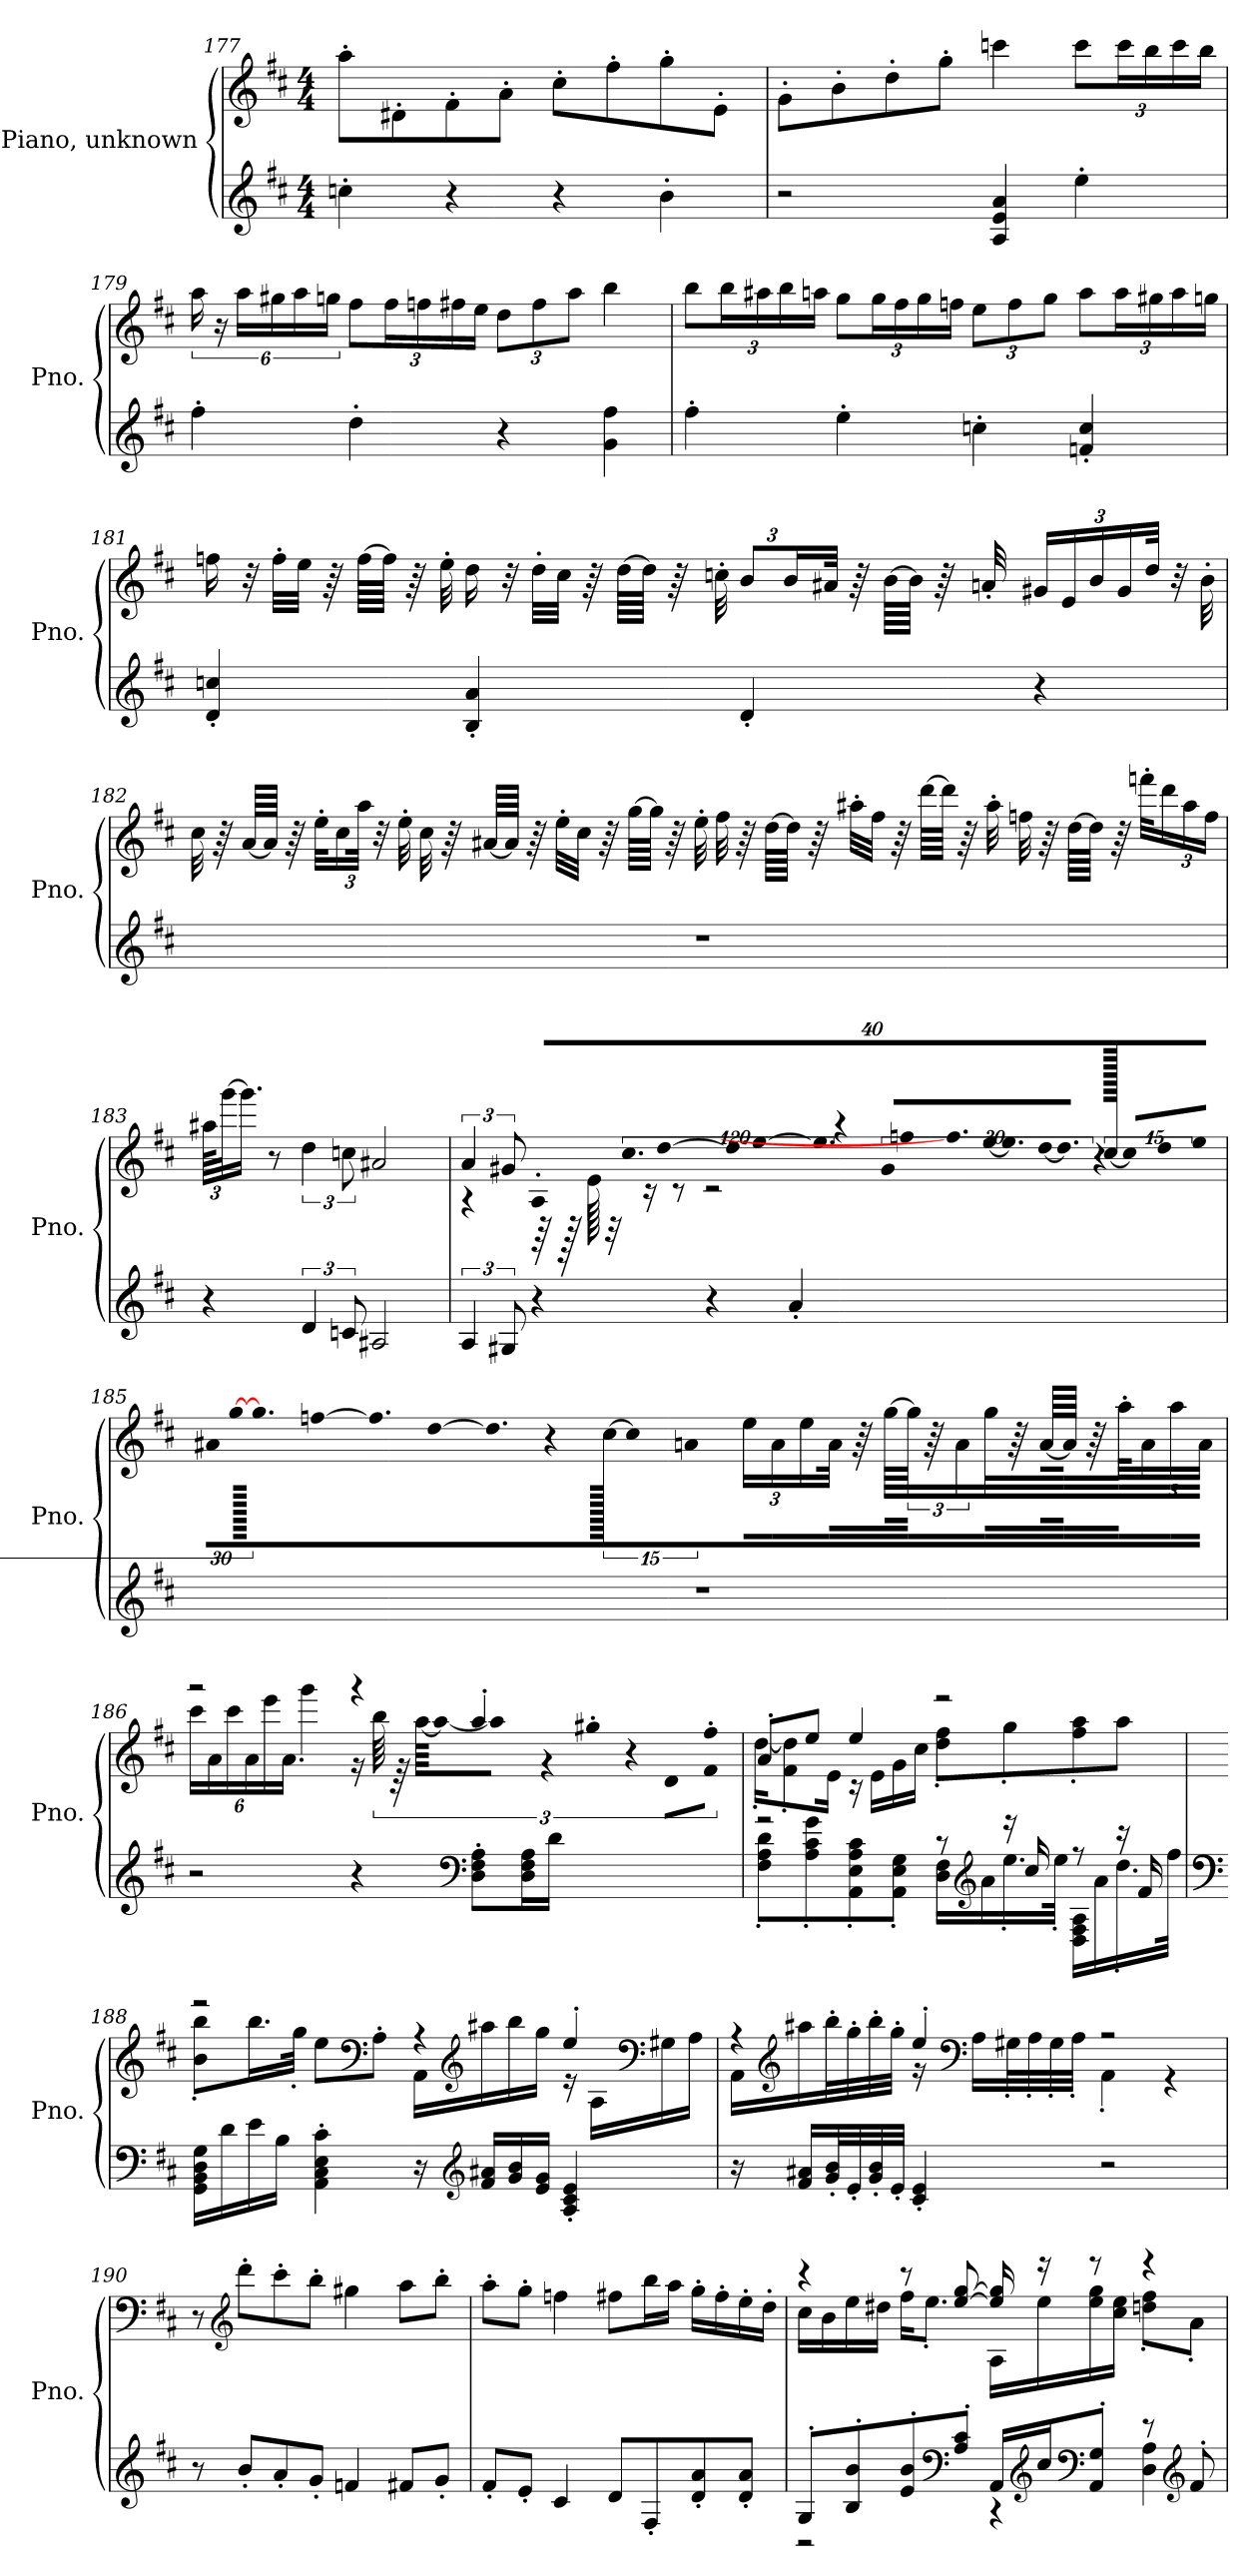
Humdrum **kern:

**kern	**kern
*part1	*part1
*staff2	*staff1
*I"Piano, unknown	*
*I'Pno.	*
*clefG2	*clefG2
*k[f#c#]	*k[f#c#]
*M4/4	*M4/4
=177	=177
4ccn'\	8aa'\L
.	8d#X'\
4r	8f#'\
.	8a'\J
4r	8cc#'\L
.	8ff#'\
4b'\	8gg'\
.	8e'\J
=178	=178
2r	8g'\L
.	8b'\
.	8dd'\
.	8gg'\J
4A/ 4e/ 4a/	4cccn\
*	*Xbrackettup
4ee'\	12ccc\L
.	24ccc\L
.	24bb\
.	24ccc\
.	24bb\JJ
!!LO:LB:g=z
=179	=179
*	*brackettup
4ff#'\	24aa\
.	24r
.	24aa\LL
*	*Xbrackettup
.	24gg#X\
.	24aa\
.	24ggn\JJ
4dd'\	12ff#\L
.	24ff#\L
.	24ffn\
.	24ff#X\
.	24ee\JJ
4r	12dd\L
.	12ff#\
.	12aa\J
4g\ 4ff#\	4bb\
=180	=180
4ff#'\	12bb\L
.	24bb\L
.	24aa#X\
.	24bb\
.	24aan\JJ
4ee'\	12gg\L
.	24gg\L
.	24ff#\
.	24gg\
.	24ffn\JJ
4ccn'\	12ee\L
.	12ff\
.	12gg\J
4fn/' 4cc/'	12aa\L
.	24aa\L
.	24gg#X\
.	24aa\
.	24ggn\JJ
!!LO:LB:g=z
=181	=181
4d/' 4ccn/'	16ffn\
.	32r
.	32ff'\LLL
.	32ee\JJJ
.	64r
.	[64ff\LLLL
.	64ff\JJJJ]
.	64r
.	32ee'\
4B/' 4a/'	16dd\
.	32r
.	32dd'\LLL
.	32cc#\JJJ
.	64r
.	[64dd\LLLL
.	64dd\JJJJ]
.	64r
.	32ccn'\
4d'/	12b/L
.	24b/L
.	32a#X/JJk
.	64r
.	[64b\LLLL
.	64b\JJJJ]
.	64r
.	32an'/
4r	24g#X/LL
.	24e/
.	24b/
.	24g#/
.	48dd/JJk
.	32r
.	32b'\
!!LO:PB:g=z
=182	=182
1r	32cc#\
.	64r
.	[64a/LLLL
.	64a/JJJJ]
.	64r
.	32ee'\KLL
.	24cc#\
.	48aa\JJk
.	32r
.	32ee'\
.	32cc#\
.	64r
.	[64a#X/LLLL
.	64a#/JJJJ]
.	64r
.	32ee'\LLL
.	32cc#\JJJ
.	64r
.	[64gg\LLLL
.	64gg\JJJJ]
.	64r
.	32ee'\
.	32ff#\
.	64r
.	[64dd\LLLL
.	64dd\JJJJ]
.	64r
.	32aa#X'\LLL
.	32ff#\JJJ
.	64r
.	[64ddd\LLLL
.	64ddd\JJJJ]
.	64r
.	32aa#'\
.	32ffn\
.	64r
.	[64dd\LLLL
.	64dd\JJJJ]
.	64r
.	32fffn'\KLL
.	24ddd\
.	24aa#\
.	24ff\JJ
!!LO:LB:g=z
=183	=183
4r	96aa#X\KLLL
.	[48ggg\J
.	16.ggg\JJ]
.	8r
*	*brackettup
6d/	6dd\
12cn/	12ccn\
2A#X/	2a#X/
=184	=184
*	*^
6A/	6a/	4r
12G#X/	12g#X/	.
!	!LO:N:vis=32	!
4r	640%23A'/LLL	64r
.	.	128r
.	.	128e\
.	.	32r
!	!LO:N:vis=32.	!
.	1920%103cc#/	.
.	.	16r
!	!LO:N:vis=64	!
.	[960%17dd/K	.
!	!LO:N:vis=32.	!
.	1920%103dd/]	.
.	.	8r
!	!LO:N:vis=64	!
.	[960%17ee/K	.
!	!LO:N:vis=32.	!
.	1920%103ee/JJJ]	.
!	!LO:N:vis=64	!
.	960%17r	.
!	!LO:N:vis=64	!
4r	960%17g#/LLLL	2r
!	!LO:N:vis=64	!
.	[960%17ffn/J	.
.	1920ryy	.
!	!LO:N:vis=32.	!
.	1920%103ff/]	.
!	!LO:N:vis=64	!
.	[960%17ee/K	.
!	!LO:N:vis=32.	!
.	1920%103ee/]	.
!	!LO:N:vis=64	!
.	[960%17dd/K	.
!	!LO:N:vis=32.	!
.	1920%103dd/JJJ]	.
!	!LO:N:vis=64	!
.	960%17r	.
4a'/	[1920cc#/	.
.	640%53cc#/L]	.
.	12dd/	.
.	12ee/J	.
*	*v	*v
!!LO:LB:g=z
=185	=185
!	!LO:N:vis=64
1r	960%17a#X\LLLL
!	!LO:N:vis=64
.	[960%17gg\J
.	1920ryy
!	!LO:N:vis=32.
.	1920%103gg\]
!	!LO:N:vis=64
.	[960%17ffn\K
!	!LO:N:vis=32.
.	1920%103ff\]
!	!LO:N:vis=64
.	[960%17dd\K
!	!LO:N:vis=32.
.	1920%103dd\JJJ]
!	!LO:N:vis=64
.	960%17r
.	[1920cc#\
.	1920%319cc#\]
.	12an/
*	*Xbrackettup
.	24ee\LL
.	24a\
.	24ee\
.	32a\JJk
.	64r
.	[64gg\LLLL
*	*brackettup
.	96gg\JJJJ]
.	96r
.	24a/
.	32gg\
.	64r
.	[64a/LLLL
.	64a/JJJJ]
.	64r
.	32aa'\KLL
*	*Xbrackettup
.	24a\
.	24aa\
.	24a\JJ
!!LO:LB:g=z
=186	=186
*	*^
2r	2r	24ccc#\LL
.	.	24a\
.	.	24ccc#\
.	.	24a\
.	.	24eee\
.	.	24a\JJ
.	.	4ggg'\
4r	4r	16r
*	*	*brackettup
.	.	96bb\
.	.	96r
.	.	[96aa\KLLL
.	.	32aa\J_
.	.	16aa\JJ]
.	.	32r
.	.	32gg#X'\
*clefF4	*	*
8D\' 8F#\' 8A\'L	4aa'/	16r
.	.	16d\KL
16D\ 16F#\ 16A\L	.	8f#\' 8ff#\'J
16d\JJ	.	.
=187	=187	=187
*^	*	*
2r	8F#\' 8A\' 8d\'L	8a'/L	[16dd'\KL
.	.	.	8f#\' 8dd\]'
.	8A\' 8c#\' 8g\'	8ee/J	.
.	.	.	16e\Jk
.	8AA\' 8E\' 8A\' 8c#\'	4ee/	16r
.	.	.	16e\LL
.	8AA\' 8E\' 8G\'J	.	16g\
.	.	.	16cc#\JJ
8r	16D\ 16F#\LL	2r	8dd\' 8ff#\'L
*clefG2	*	*	*
.	16a\	.	.
16r	16.ee'\	.	8gg'\
16cc#/	.	.	.
.	32ee'\JJk	.	.
8r	16D\ 16F#\ 16A\LL	.	8ff#\' 8aa\'
.	16a\	.	.
16r	16.dd'\	.	8aa\J
16f#/	.	.	.
.	32ff#\JJk	.	.
*v	*v	*	*
!!LO:LB:g=z	!!
=188	=188	=188
*clefF4	*	*
16GG\ 16BB\ 16D\ 16G\LL	2r	8b\' 8bb\'L
16d\	.	.
16e\	.	16.bb\L
16B\JJ	.	.
.	.	32gg'\JJk
4AA\' 4C#\' 4E\' 4c#\'	.	8ee\L
*	*clefF4	*
.	.	8A'\J
16r	4r	16AA\LL
*clefG2	*clefG2	*
16f#/ 16a#X/LL	.	16aa#X\
16g/ 16b/	.	16bb\
16e/ 16g/JJ	.	16gg\JJ
4A/' 4c#/' 4e/'	4ee'/	16r
.	.	16A\LL
*	*clefF4	*
.	.	16G#X\
.	.	16A\JJ
=189	=189	=189
16r	4r	16AA\LL
*	*clefG2	*
16f#/ 16a#X/LL	.	16aa#X\
32g/' 32b/'L	.	32bb'\L
32e'/	.	32gg'\
32g/' 32b/'	.	32bb'\
32e'/JJJ	.	32gg'\JJJ
4c#/' 4e/'	4ee'/	16r
*	*clefF4	*
.	.	16A\LL
.	.	32G#X'\L
.	.	32A'\
.	.	32G#'\
.	.	32A'\JJJ
2r	2r	4AA'\
.	.	4r
*	*v	*v
!!LO:LB:g=z
=190	=190
8r	8r
*	*clefG2
8b'/L	8ddd'\L
8a'/	8ccc#'\
8g'/J	8bb'\J
4fn/	4gg#X\
8f#X/L	8aa\L
8g'/J	8bb'\J
=191	=191
8f#'/L	8aa'\L
8e'/J	8gg'\J
4c#/	4ffn\
8d/L	8ff#X\L
8F#'/	16bb\L
.	16aa\JJ
8d/' 8a/'	16gg'\LL
.	16ff#'\
8d/' 8a/'J	16ee'\
.	16dd'\JJ
!!LO:PB:g=z
=192	=192
*^	*^
8G'/L	2r	4r	16cc#\LL
.	.	.	16b\
8B/' 8b/'	.	.	16ee\
.	.	.	16dd#X\JJ
8e/' 8b/'	.	8r	16ff#\KL
.	.	.	8.ee'\J
*clefF4	*	*	*
8A/' 8c#/'J	.	[8ee/ [8gg/	.
16AA/LL	4r	16ee/] 16gg/]	16A\LL
*clefG2	*	*	*
16cc#/J	.	16r	16ee\
*clefF4	*	*	*
8AA/' 8G/'J	.	8r	16ee\ 16gg\
.	.	.	16cc#\ 16ee\JJ
8r	4D\ 4A\	4r	8ddn\' 8ff#\'L
*clefG2	*	*	*
8f#'/	.	.	8a'\J
*v	*v	*	*
*	*v	*v
=	=
*-	*-
